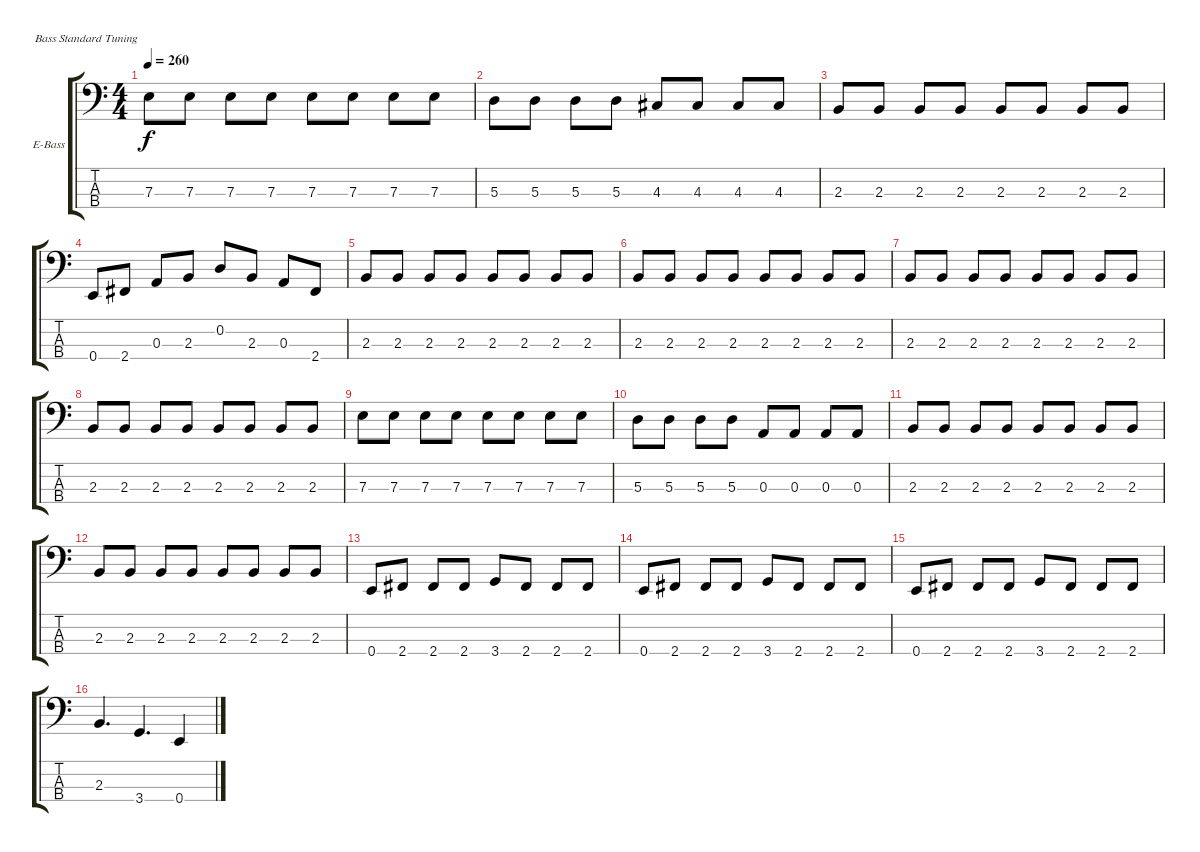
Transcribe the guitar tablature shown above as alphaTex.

\defaultSystemsLayout 4
\bracketExtendMode groupsimilarinstruments
\firstSystemTrackNameOrientation horizontal
\otherSystemsTrackNameOrientation horizontal
\track ("Peter Baltes" "E-Bass") {instrument electricbassfinger}
\staff {score tabs}
\tuning (G2 D2 A1 E1)
\ts (4 4)
\tempo 260
\clef f4
\ks c
7.3.8{dy f} 7.3.8 7.3.8 7.3.8 7.3.8 7.3.8 7.3.8 7.3.8 |
5.3.8 5.3.8 5.3.8 5.3.8 4.3.8 4.3.8 4.3.8 4.3.8 |
2.3.8 2.3.8 2.3.8 2.3.8 2.3.8 2.3.8 2.3.8 2.3.8 |
0.4.8 2.4.8 0.3.8 2.3.8 0.2.8 2.3.8 0.3.8 2.4.8 |
2.3.8 2.3.8 2.3.8 2.3.8 2.3.8 2.3.8 2.3.8 2.3.8 |
2.3.8 2.3.8 2.3.8 2.3.8 2.3.8 2.3.8 2.3.8 2.3.8 |
2.3.8 2.3.8 2.3.8 2.3.8 2.3.8 2.3.8 2.3.8 2.3.8 |
2.3.8 2.3.8 2.3.8 2.3.8 2.3.8 2.3.8 2.3.8 2.3.8 |
7.3.8 7.3.8 7.3.8 7.3.8 7.3.8 7.3.8 7.3.8 7.3.8 |
5.3.8 5.3.8 5.3.8 5.3.8 0.3.8 0.3.8 0.3.8 0.3.8 |
2.3.8 2.3.8 2.3.8 2.3.8 2.3.8 2.3.8 2.3.8 2.3.8 |
2.3.8 2.3.8 2.3.8 2.3.8 2.3.8 2.3.8 2.3.8 2.3.8 |
0.4.8 2.4.8 2.4.8 2.4.8 3.4.8 2.4.8 2.4.8 2.4.8 |
0.4.8 2.4.8 2.4.8 2.4.8 3.4.8 2.4.8 2.4.8 2.4.8 |
0.4.8 2.4.8 2.4.8 2.4.8 3.4.8 2.4.8 2.4.8 2.4.8 |
2.3.4{d} 3.4.4{d} 0.4.4
